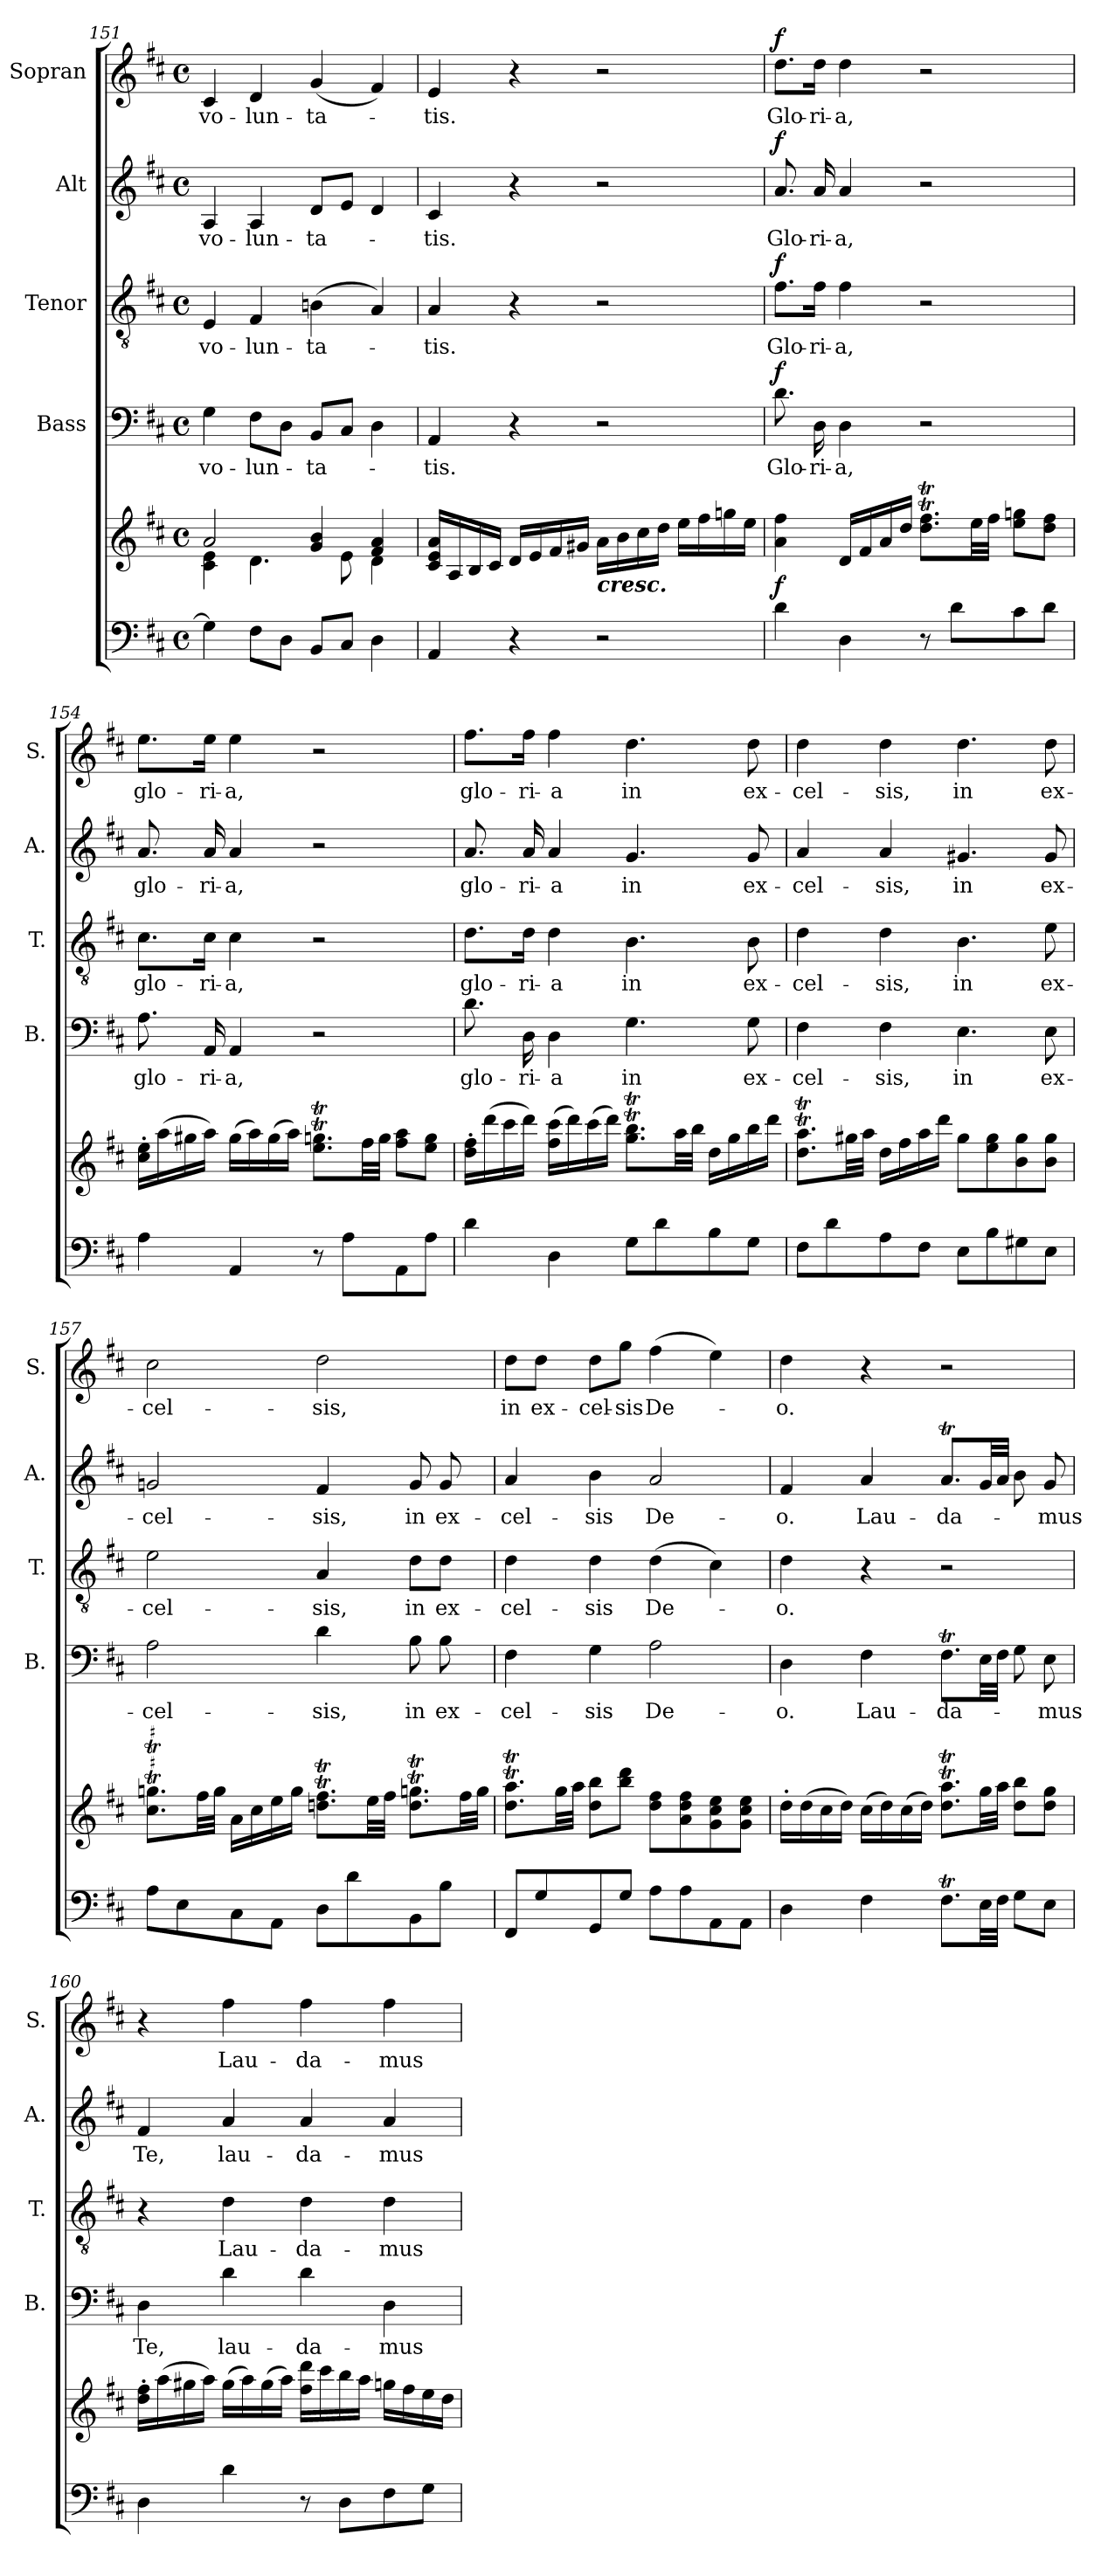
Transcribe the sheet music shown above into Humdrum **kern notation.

**kern	**kern	**dynam	**kern	**text	**dynam	**kern	**text	**dynam	**kern	**text	**dynam	**kern	**text	**dynam
*part5	*part5	*part5	*part4	*part4	*part4	*part3	*part3	*part3	*part2	*part2	*part2	*part1	*part1	*part1
*staff6	*staff5	*staff5/6	*staff4	*staff4	*staff4	*staff3	*staff3	*staff3	*staff2	*staff2	*staff2	*staff1	*staff1	*staff1
*	*	*	*I"Bass	*	*	*I"Tenor	*	*	*I"Alt	*	*	*I"Sopran	*	*
*	*	*	*I'B.	*	*	*I'T.	*	*	*I'A.	*	*	*I'S.	*	*
!!LO:LB:g=z
*clefF4	*clefG2	*	*clefF4	*	*	*clefGv2	*	*	*clefG2	*	*	*clefG2	*	*
*k[f#c#]	*k[f#c#]	*	*k[f#c#]	*	*	*k[f#c#]	*	*	*k[f#c#]	*	*	*k[f#c#]	*	*
*D:	*D:	*	*D:	*	*	*D:	*	*	*D:	*	*	*D:	*	*
*M4/4	*M4/4	*	*M4/4	*	*	*M4/4	*	*	*M4/4	*	*	*M4/4	*	*
*met(c)	*met(c)	*	*met(c)	*	*	*met(c)	*	*	*met(c)	*	*	*met(c)	*	*
=151	=151	=151	=151	=151	=151	=151	=151	=151	=151	=151	=151	=151	=151	=151
*	*^	*	*	*	*	*	*	*	*	*	*	*	*	*
!	!	!	!	!	!LO:LY:b	!	!	!LO:LY:b	!	!	!LO:LY:b	!	!	!LO:LY:b	!
4G\]	2a/	4c#\ 4e\	.	4G\	vo-	.	4E/	vo-	.	4A/	vo-	.	4c#/	vo-	.
!	!	!	!	!	!LO:LY:b	!	!	!LO:LY:b	!	!	!LO:LY:b	!	!	!LO:LY:b	!
8F#\L	.	4.d\	.	8F#\L	-lun-	.	4F#/	-lun-	.	4A/	-lun-	.	4d/	-lun-	.
8D\J	.	.	.	8D\J	.	.	.	.	.	.	.	.	.	.	.
!	!	!	!	!	!LO:LY:b	!	!	!LO:LY:b	!	!	!LO:LY:b	!	!	!LO:LY:b	!
8BB/L	4g/ 4b/	.	.	8BB/L	-ta-	.	(>4Bn\	-ta-	.	8d/L	-ta-	.	(<4g/	-ta-	.
8C#/J	.	8e\	.	8C#/J	.	.	.	.	.	8e/J	.	.	.	.	.
4D\	4f#/ 4a/	4d\	.	4D\	.	.	4A/)	.	.	4d/	.	.	4f#/)	.	.
=152	=152	=152	=152	=152	=152	=152	=152	=152	=152	=152	=152	=152	=152	=152	=152
!	!	!	!	!	!LO:LY:b	!	!	!LO:LY:b	!	!	!LO:LY:b	!	!	!LO:LY:b	!
*	*v	*v	*	*	*	*	*	*	*	*	*	*	*	*	*
4AA/	16c#/ 16e/ 16a/LL	.	4AA/	-tis.	.	4A/	-tis.	.	4c#/	-tis.	.	4e/	-tis.	.
.	16A/	.	.	.	.	.	.	.	.	.	.	.	.	.
.	16B/	.	.	.	.	.	.	.	.	.	.	.	.	.
.	16c#/JJ	.	.	.	.	.	.	.	.	.	.	.	.	.
4r	16d/LL	.	4r	.	.	4r	.	.	4r	.	.	4r	.	.
.	16e/	.	.	.	.	.	.	.	.	.	.	.	.	.
.	16f#/	.	.	.	.	.	.	.	.	.	.	.	.	.
.	16g#X/JJ	.	.	.	.	.	.	.	.	.	.	.	.	.
!	!LO:TX:b:Bi:t=cresc.	!	!	!	!	!	!	!	!	!	!	!	!	!
2r	16a\LL	.	2r	.	.	2r	.	.	2r	.	.	2r	.	.
.	16b\	.	.	.	.	.	.	.	.	.	.	.	.	.
.	16cc#\	.	.	.	.	.	.	.	.	.	.	.	.	.
.	16dd\JJ	.	.	.	.	.	.	.	.	.	.	.	.	.
.	16ee\LL	.	.	.	.	.	.	.	.	.	.	.	.	.
.	16ff#\	.	.	.	.	.	.	.	.	.	.	.	.	.
.	16ggn\	.	.	.	.	.	.	.	.	.	.	.	.	.
.	16ee\JJ	.	.	.	.	.	.	.	.	.	.	.	.	.
=153	=153	=153	=153	=153	=153	=153	=153	=153	=153	=153	=153	=153	=153	=153
!	!	!LO:DY:b	!	!LO:LY:b	!LO:DY:a	!	!LO:LY:b	!LO:DY:a	!	!LO:LY:b	!LO:DY:a	!	!LO:LY:b	!LO:DY:a
4d\	4a\ 4ff#\	f	8.d\	Glo-	f	8.f#\L	Glo-	f	8.a/	Glo-	f	8.dd\L	Glo-	f
!	!	!	!	!LO:LY:b	!	!	!LO:LY:b	!	!	!LO:LY:b	!	!	!LO:LY:b	!
.	.	.	16D\	-ri-	.	16f#\Jk	-ri-	.	16a/	-ri-	.	16dd\Jk	-ri-	.
!	!	!	!	!LO:LY:b	!	!	!LO:LY:b	!	!	!LO:LY:b	!	!	!LO:LY:b	!
4D\	16d/LL	.	4D\	-a,	.	4f#\	-a,	.	4a/	-a,	.	4dd\	-a,	.
.	16f#/	.	.	.	.	.	.	.	.	.	.	.	.	.
.	16a/	.	.	.	.	.	.	.	.	.	.	.	.	.
.	16dd/JJ	.	.	.	.	.	.	.	.	.	.	.	.	.
8r	8.dd\T 8.ff#\TL	.	2r	.	.	2r	.	.	2r	.	.	2r	.	.
8d\L	.	.	.	.	.	.	.	.	.	.	.	.	.	.
.	32ee\LL	.	.	.	.	.	.	.	.	.	.	.	.	.
.	32ff#\JJJ	.	.	.	.	.	.	.	.	.	.	.	.	.
8c#\	8ee\ 8gg\L	.	.	.	.	.	.	.	.	.	.	.	.	.
8d\J	8dd\ 8ff#\J	.	.	.	.	.	.	.	.	.	.	.	.	.
!!LO:PB:g=z
=154	=154	=154	=154	=154	=154	=154	=154	=154	=154	=154	=154	=154	=154	=154
!	!	!	!	!LO:LY:b	!	!	!LO:LY:b	!	!	!LO:LY:b	!	!	!LO:LY:b	!
4A\	16cc#\'> 16ee\'>LL	.	8.A\	glo-	.	8.c#\L	glo-	.	8.a/	glo-	.	8.ee\L	glo-	.
.	(>16aa\	.	.	.	.	.	.	.	.	.	.	.	.	.
.	16gg#X\	.	.	.	.	.	.	.	.	.	.	.	.	.
!	!	!	!	!LO:LY:b	!	!	!LO:LY:b	!	!	!LO:LY:b	!	!	!LO:LY:b	!
.	16aa\JJ)	.	16AA/	-ri-	.	16c#\Jk	-ri-	.	16a/	-ri-	.	16ee\Jk	-ri-	.
!	!	!	!	!LO:LY:b	!	!	!LO:LY:b	!	!	!LO:LY:b	!	!	!LO:LY:b	!
4AA/	(>16gg#\LL	.	4AA/	-a,	.	4c#\	-a,	.	4a/	-a,	.	4ee\	-a,	.
.	16aa\)	.	.	.	.	.	.	.	.	.	.	.	.	.
.	(>16gg#\	.	.	.	.	.	.	.	.	.	.	.	.	.
.	16aa\JJ)	.	.	.	.	.	.	.	.	.	.	.	.	.
8r	8.ee\T 8.ggn\TL	.	2r	.	.	2r	.	.	2r	.	.	2r	.	.
8A\L	.	.	.	.	.	.	.	.	.	.	.	.	.	.
.	32ff#\LL	.	.	.	.	.	.	.	.	.	.	.	.	.
.	32gg\JJJ	.	.	.	.	.	.	.	.	.	.	.	.	.
8AA\	8ff#\ 8aa\L	.	.	.	.	.	.	.	.	.	.	.	.	.
8A\J	8ee\ 8gg\J	.	.	.	.	.	.	.	.	.	.	.	.	.
=155	=155	=155	=155	=155	=155	=155	=155	=155	=155	=155	=155	=155	=155	=155
!	!	!	!	!LO:LY:b	!	!	!LO:LY:b	!	!	!LO:LY:b	!	!	!LO:LY:b	!
4d\	16dd\'> 16ff#\'>LL	.	8.d\	glo-	.	8.d\L	glo-	.	8.a/	glo-	.	8.ff#\L	glo-	.
.	(>16ddd\	.	.	.	.	.	.	.	.	.	.	.	.	.
.	16ccc#\	.	.	.	.	.	.	.	.	.	.	.	.	.
!	!	!	!	!LO:LY:b	!	!	!LO:LY:b	!	!	!LO:LY:b	!	!	!LO:LY:b	!
.	16ddd\JJ)	.	16D\	-ri-	.	16d\Jk	-ri-	.	16a/	-ri-	.	16ff#\Jk	-ri-	.
!	!	!	!	!LO:LY:b	!	!	!LO:LY:b	!	!	!LO:LY:b	!	!	!LO:LY:b	!
4D\	(>16ff#\ 16ccc#\LL	.	4D\	-a	.	4d\	-a	.	4a/	-a	.	4ff#\	-a	.
.	16ddd\)	.	.	.	.	.	.	.	.	.	.	.	.	.
.	(>16ccc#\	.	.	.	.	.	.	.	.	.	.	.	.	.
.	16ddd\JJ)	.	.	.	.	.	.	.	.	.	.	.	.	.
!	!	!	!	!LO:LY:b	!	!	!LO:LY:b	!	!	!LO:LY:b	!	!	!LO:LY:b	!
8G\L	8.gg\T 8.bb\TL	.	4.G\	in	.	4.B\	in	.	4.g/	in	.	4.dd\	in	.
8d\	.	.	.	.	.	.	.	.	.	.	.	.	.	.
.	32aa\LL	.	.	.	.	.	.	.	.	.	.	.	.	.
.	32bb\JJJ	.	.	.	.	.	.	.	.	.	.	.	.	.
8B\	16dd\LL	.	.	.	.	.	.	.	.	.	.	.	.	.
.	16gg\	.	.	.	.	.	.	.	.	.	.	.	.	.
!	!	!	!	!LO:LY:b	!	!	!LO:LY:b	!	!	!LO:LY:b	!	!	!LO:LY:b	!
8G\J	16bb\	.	8G\	ex-	.	8B\	ex-	.	8g/	ex-	.	8dd\	ex-	.
.	16ddd\JJ	.	.	.	.	.	.	.	.	.	.	.	.	.
=156	=156	=156	=156	=156	=156	=156	=156	=156	=156	=156	=156	=156	=156	=156
!	!	!	!	!LO:LY:b	!	!	!LO:LY:b	!	!	!LO:LY:b	!	!	!LO:LY:b	!
8F#\L	8.dd\T 8.aa\TL	.	4F#\	-cel-	.	4d\	-cel-	.	4a/	-cel-	.	4dd\	-cel-	.
8d\	.	.	.	.	.	.	.	.	.	.	.	.	.	.
.	32gg#X\LL	.	.	.	.	.	.	.	.	.	.	.	.	.
.	32aa\JJJ	.	.	.	.	.	.	.	.	.	.	.	.	.
!	!	!	!	!LO:LY:b	!	!	!LO:LY:b	!	!	!LO:LY:b	!	!	!LO:LY:b	!
8A\	16dd\LL	.	4F#\	-sis,	.	4d\	-sis,	.	4a/	-sis,	.	4dd\	-sis,	.
.	16ff#\	.	.	.	.	.	.	.	.	.	.	.	.	.
8F#\J	16aa\	.	.	.	.	.	.	.	.	.	.	.	.	.
.	16ddd\JJ	.	.	.	.	.	.	.	.	.	.	.	.	.
!	!	!	!	!LO:LY:b	!	!	!LO:LY:b	!	!	!LO:LY:b	!	!	!LO:LY:b	!
8E\L	8gg#\L	.	4.E\	in	.	4.B\	in	.	4.g#X/	in	.	4.dd\	in	.
8B\	8ee\ 8gg#\	.	.	.	.	.	.	.	.	.	.	.	.	.
8G#X\	8b\ 8gg#\	.	.	.	.	.	.	.	.	.	.	.	.	.
!	!	!	!	!LO:LY:b	!	!	!LO:LY:b	!	!	!LO:LY:b	!	!	!LO:LY:b	!
8E\J	8b\ 8gg#\J	.	8E\	ex-	.	8e\	ex-	.	8g#/	ex-	.	8dd\	ex-	.
!!LO:LB:g=z
=157	=157	=157	=157	=157	=157	=157	=157	=157	=157	=157	=157	=157	=157	=157
!	!	!	!	!LO:LY:b	!	!	!LO:LY:b	!	!	!LO:LY:b	!	!	!LO:LY:b	!
8A\L	8.cc#\T 8.ggn\TL	.	2A\	-cel-	.	2e\	-cel-	.	2gn/	-cel-	.	2cc#\	-cel-	.
8E\	.	.	.	.	.	.	.	.	.	.	.	.	.	.
.	32ff#\LL	.	.	.	.	.	.	.	.	.	.	.	.	.
.	32gg\JJJ	.	.	.	.	.	.	.	.	.	.	.	.	.
8C#\	16a\LL	.	.	.	.	.	.	.	.	.	.	.	.	.
.	16cc#\	.	.	.	.	.	.	.	.	.	.	.	.	.
8AA\J	16ee\	.	.	.	.	.	.	.	.	.	.	.	.	.
.	16gg\JJ	.	.	.	.	.	.	.	.	.	.	.	.	.
!	!	!	!	!LO:LY:b	!	!	!LO:LY:b	!	!	!LO:LY:b	!	!	!LO:LY:b	!
8D\L	8.dd\T 8.ff#\TL	.	4d\	-sis,	.	4A/	-sis,	.	4f#/	-sis,	.	2dd\	-sis,	.
8d\	.	.	.	.	.	.	.	.	.	.	.	.	.	.
.	32ee\LL	.	.	.	.	.	.	.	.	.	.	.	.	.
.	32ff#\JJJ	.	.	.	.	.	.	.	.	.	.	.	.	.
!	!	!	!	!LO:LY:b	!	!	!LO:LY:b	!	!	!LO:LY:b	!	!	!	!
8BB\	8.dd\T 8.gg\TL	.	8B\	in	.	8d\L	in	.	8g/	in	.	.	.	.
!	!	!	!	!LO:LY:b	!	!	!LO:LY:b	!	!	!LO:LY:b	!	!	!	!
8B\J	.	.	8B\	ex-	.	8d\J	ex-	.	8g/	ex-	.	.	.	.
.	32ff#\LL	.	.	.	.	.	.	.	.	.	.	.	.	.
.	32gg\JJJ	.	.	.	.	.	.	.	.	.	.	.	.	.
=158	=158	=158	=158	=158	=158	=158	=158	=158	=158	=158	=158	=158	=158	=158
!	!	!	!	!LO:LY:b	!	!	!LO:LY:b	!	!	!LO:LY:b	!	!	!LO:LY:b	!
8FF#/L	8.dd\T 8.aa\TL	.	4F#\	-cel-	.	4d\	-cel-	.	4a/	-cel-	.	8dd\L	in	.
!	!	!	!	!	!	!	!	!	!	!	!	!	!LO:LY:b	!
8G/	.	.	.	.	.	.	.	.	.	.	.	8dd\J	ex-	.
.	32gg\LL	.	.	.	.	.	.	.	.	.	.	.	.	.
.	32aa\JJJ	.	.	.	.	.	.	.	.	.	.	.	.	.
!	!	!	!	!LO:LY:b	!	!	!LO:LY:b	!	!	!LO:LY:b	!	!	!LO:LY:b	!
8GG/	8dd\ 8bb\L	.	4G\	-sis	.	4d\	-sis	.	4b\	-sis	.	8dd\L	-cel-	.
!	!	!	!	!	!	!	!	!	!	!	!	!	!LO:LY:b	!
8G/J	8bb\ 8ddd\J	.	.	.	.	.	.	.	.	.	.	8gg\J	-sis	.
!	!	!	!	!LO:LY:b	!	!	!LO:LY:b	!	!	!LO:LY:b	!	!	!LO:LY:b	!
8A\L	8dd\ 8ff#\L	.	2A\	De-	.	(>4d\	De-	.	2a/	De-	.	(>4ff#\	De-	.
8A\	8a\ 8dd\ 8ff#\	.	.	.	.	.	.	.	.	.	.	.	.	.
8AA\	8g\ 8cc#\ 8ee\	.	.	.	.	4c#\)	.	.	.	.	.	4ee\)	.	.
8AA\J	8g\ 8cc#\ 8ee\J	.	.	.	.	.	.	.	.	.	.	.	.	.
=159	=159	=159	=159	=159	=159	=159	=159	=159	=159	=159	=159	=159	=159	=159
!	!	!	!	!LO:LY:b	!	!	!LO:LY:b	!	!	!LO:LY:b	!	!	!LO:LY:b	!
4D\	16dd'>\LL	.	4D\	-o.	.	4d\	-o.	.	4f#/	-o.	.	4dd\	-o.	.
.	(>16dd\	.	.	.	.	.	.	.	.	.	.	.	.	.
.	16cc#\	.	.	.	.	.	.	.	.	.	.	.	.	.
.	16dd\JJ)	.	.	.	.	.	.	.	.	.	.	.	.	.
!	!	!	!	!LO:LY:b	!	!	!	!	!	!LO:LY:b	!	!	!	!
4F#\	(>16cc#\LL	.	4F#\	Lau-	.	4r	.	.	4a/	Lau-	.	4r	.	.
.	16dd\)	.	.	.	.	.	.	.	.	.	.	.	.	.
.	(>16cc#\	.	.	.	.	.	.	.	.	.	.	.	.	.
.	16dd\JJ)	.	.	.	.	.	.	.	.	.	.	.	.	.
!	!	!	!	!LO:LY:b	!	!	!	!	!	!LO:LY:b	!	!	!	!
8.F#t\L	8.dd\T 8.aa\TL	.	8.F#t\L	-da-	.	2r	.	.	8.aT/L	-da-	.	2r	.	.
32E\LL	32gg\LL	.	32E\LL	.	.	.	.	.	32g/LL	.	.	.	.	.
32F#\JJJ	32aa\JJJ	.	32F#\JJJ	.	.	.	.	.	32a/JJJ	.	.	.	.	.
8G\L	8dd\ 8bb\L	.	8G\	.	.	.	.	.	8b\	.	.	.	.	.
!	!	!	!	!LO:LY:b	!	!	!	!	!	!LO:LY:b	!	!	!	!
8E\J	8dd\ 8gg\J	.	8E\	-mus	.	.	.	.	8g/	-mus	.	.	.	.
!!LO:PB:g=z
=160	=160	=160	=160	=160	=160	=160	=160	=160	=160	=160	=160	=160	=160	=160
!	!	!	!	!LO:LY:b	!	!	!	!	!	!LO:LY:b	!	!	!	!
4D\	16dd\'> 16ff#\'>LL	.	4D\	Te,	.	4r	.	.	4f#/	Te,	.	4r	.	.
.	(>16aa\	.	.	.	.	.	.	.	.	.	.	.	.	.
.	16gg#X\	.	.	.	.	.	.	.	.	.	.	.	.	.
.	16aa\JJ)	.	.	.	.	.	.	.	.	.	.	.	.	.
!	!	!	!	!LO:LY:b	!	!	!LO:LY:b	!	!	!LO:LY:b	!	!	!LO:LY:b	!
4d\	(>16gg#\LL	.	4d\	lau-	.	4d\	Lau-	.	4a/	lau-	.	4ff#\	Lau-	.
.	16aa\)	.	.	.	.	.	.	.	.	.	.	.	.	.
.	(>16gg#\	.	.	.	.	.	.	.	.	.	.	.	.	.
.	16aa\JJ)	.	.	.	.	.	.	.	.	.	.	.	.	.
!	!	!	!	!LO:LY:b	!	!	!LO:LY:b	!	!	!LO:LY:b	!	!	!LO:LY:b	!
8r	16ff#\ 16ddd\LL	.	4d\	-da-	.	4d\	-da-	.	4a/	-da-	.	4ff#\	-da-	.
.	16ccc#\	.	.	.	.	.	.	.	.	.	.	.	.	.
8D\L	16bb\	.	.	.	.	.	.	.	.	.	.	.	.	.
.	16aa\JJ	.	.	.	.	.	.	.	.	.	.	.	.	.
!	!	!	!	!LO:LY:b	!	!	!LO:LY:b	!	!	!LO:LY:b	!	!	!LO:LY:b	!
8F#\	16ggn\LL	.	4D\	-mus	.	4d\	-mus	.	4a/	-mus	.	4ff#\	-mus	.
.	16ff#\	.	.	.	.	.	.	.	.	.	.	.	.	.
8G\J	16ee\	.	.	.	.	.	.	.	.	.	.	.	.	.
.	16dd\JJ	.	.	.	.	.	.	.	.	.	.	.	.	.
=	=	=	=	=	=	=	=	=	=	=	=	=	=	=
*-	*-	*-	*-	*-	*-	*-	*-	*-	*-	*-	*-	*-	*-	*-
